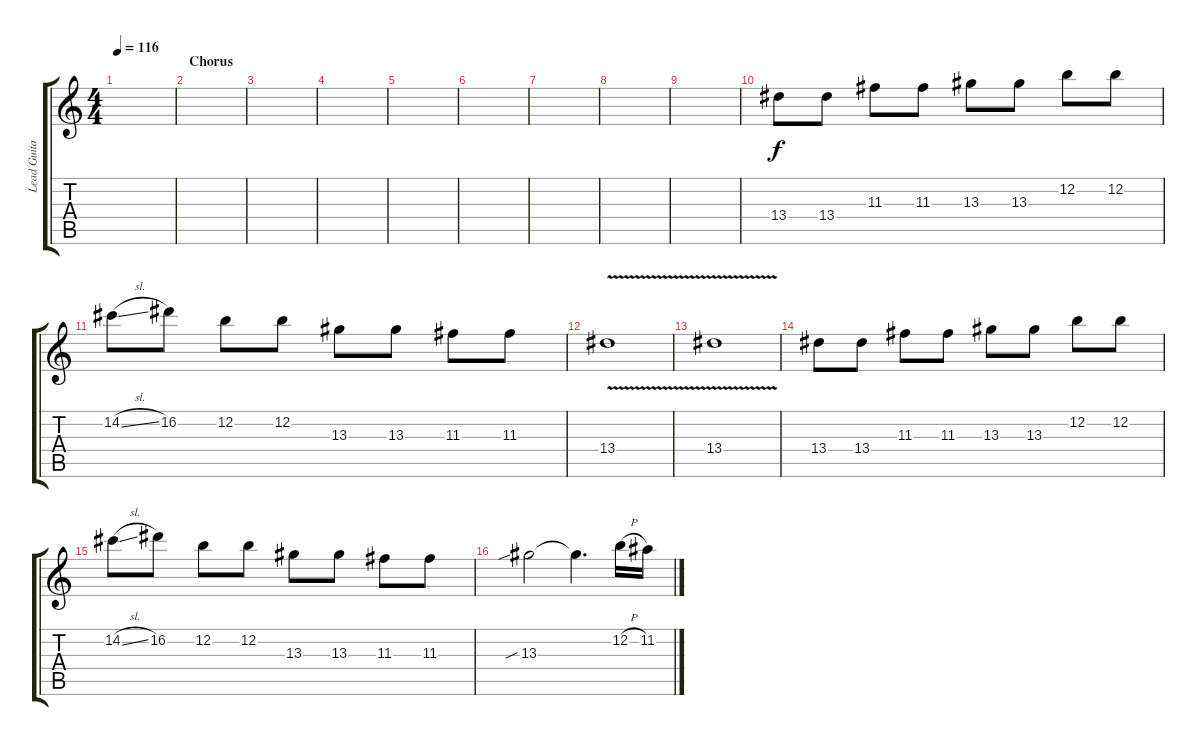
\track ("Lead Guitar" "Lead Guita") {instrument overdrivenguitar}
\staff {score tabs}
\tuning (E4 B3 G3 D3 A2 E2) {hide}
\ts (4 4)
\tempo 116
\clef g2
\ks c
|
\section ("" "Chorus")
|
|
|
|
|
|
|
|
13.4.8 13.4.8 11.3.8 11.3.8 13.3.8 13.3.8 12.2.8 12.2.8 |
14.2{sl}.8 16.2.8 12.2.8 12.2.8 13.3.8 13.3.8 11.3.8 11.3.8 |
13.4{v}.1 |
13.4{v}.1 |
13.4.8 13.4.8 11.3.8 11.3.8 13.3.8 13.3.8 12.2.8 12.2.8 |
14.2{sl}.8 16.2.8 12.2.8 12.2.8 13.3.8 13.3.8 11.3.8 11.3.8 |
13.3{sib}.2 13.3{t}.4{d} 12.2{h}.16 11.2.16
